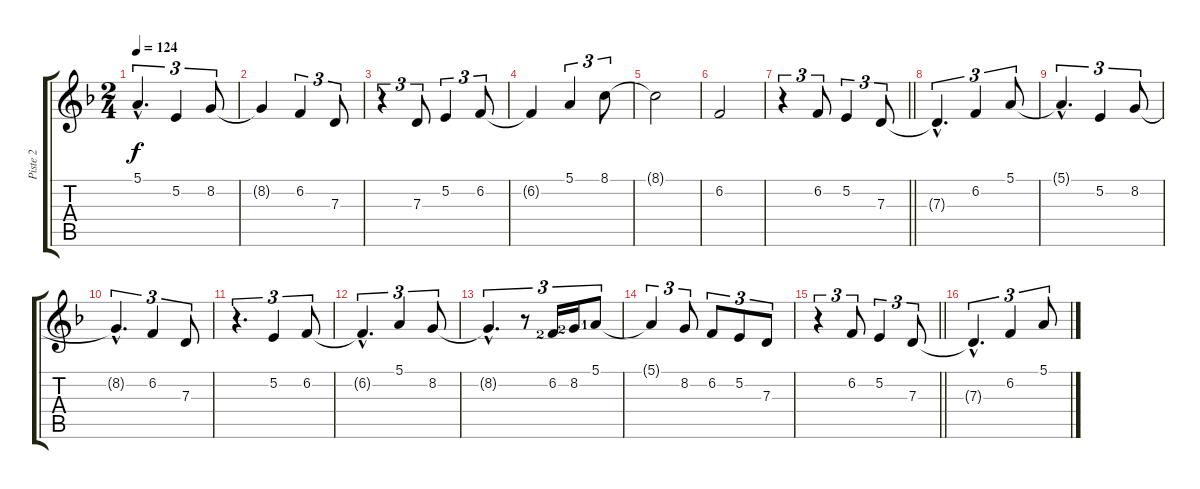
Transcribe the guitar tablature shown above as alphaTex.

\track ("Piste 2" "Piste 2") {instrument flute}
\staff {score tabs}
\tuning (E4 B3 G3 D3 A2 E2) {hide}
\ts (2 4)
\tempo 124
\clef g2
\ks dminor
5.1{hac t}.4{d tu (3 2) dy f} 5.2.4{tu (3 2)} 8.2.8{tu (3 2)} |
8.2{t}.4 6.2.4{tu (3 2)} 7.3.8{tu (3 2)} |
r.4{tu (3 2)} 7.3.8{tu (3 2)} 5.2.4{tu (3 2)} 6.2.8{tu (3 2)} |
6.2{t}.4 5.1.4{tu (3 2)} 8.1.8{tu (3 2)} |
8.1{t}.2 |
6.2.2 |
\barLineRight lightlight
r.4{tu (3 2) volume 10 instrument flute} 6.2.8{tu (3 2)} 5.2.4{tu (3 2)} 7.3.8{tu (3 2)} |
7.3{hac t}.4{d tu (3 2)} 6.2.4{tu (3 2)} 5.1.8{tu (3 2)} |
5.1{hac t}.4{d tu (3 2)} 5.2.4{tu (3 2)} 8.2.8{tu (3 2)} |
8.2{hac t}.4{d tu (3 2)} 6.2.4{tu (3 2)} 7.3.8{tu (3 2)} |
r.4{d tu (3 2)} 5.2.4{tu (3 2)} 6.2.8{tu (3 2)} |
6.2{hac t}.4{d tu (3 2)} 5.1.4{tu (3 2)} 8.2.8{tu (3 2)} |
8.2{hac t}.4{d tu (3 2)} r.8{tu (3 2)} 6.2{lf 3}.16{tu (3 2)} 8.2{lf 3}.16{tu (3 2)} 5.1{lf 2}.8{tu (3 2)} |
5.1{t}.4{tu (3 2)} 8.2.8{tu (3 2)} 6.2.8{tu (3 2)} 5.2.8{tu (3 2)} 7.3.8{tu (3 2)} |
\barLineRight lightlight
r.4{tu (3 2)} 6.2.8{tu (3 2)} 5.2.4{tu (3 2)} 7.3.8{tu (3 2)} |
7.3{hac t}.4{d tu (3 2)} 6.2.4{tu (3 2)} 5.1.8{tu (3 2)}
